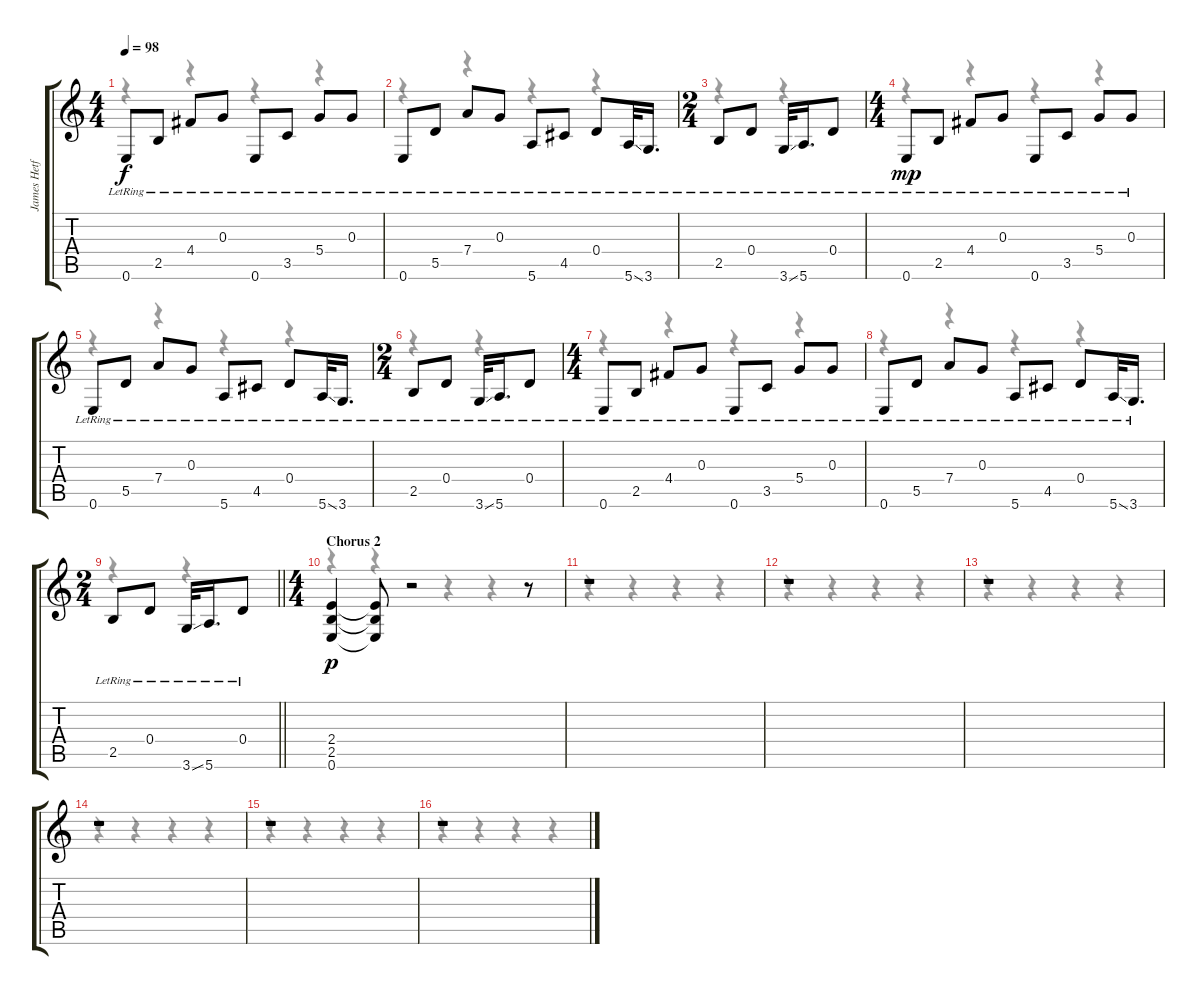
\track ("James Hetfield (clean)" "James Hetf") {instrument electricguitarclean}
\staff {score tabs}
\tuning (E4 B3 G3 D3 A2 E2) {hide}
\voice
\ts (4 4)
\tempo 98
\clef g2
\ks c
0.6{lr}.8{dy f} 2.5{lr}.8 4.4{lr}.8 0.3{lr}.8 0.6{lr}.8 3.5{lr}.8 5.4{lr}.8 0.3{lr}.8 |
0.6{lr}.8 5.5{lr}.8 7.4{lr}.8 0.3{lr}.8 5.6{lr}.8 4.5{lr}.8 0.4{lr}.8 5.6{ss lr}.32 3.6{lr}.16{d} |
\ts (2 4)
2.5{lr}.8 0.4{lr}.8 3.6{ss lr}.32 5.6{lr}.16{d} 0.4{lr}.8 |
\ts (4 4)
0.6{lr}.8{dy mp} 2.5{lr}.8 4.4{lr}.8 0.3{lr}.8 0.6{lr}.8 3.5{lr}.8 5.4{lr}.8 0.3{lr}.8 |
0.6{lr}.8 5.5{lr}.8 7.4{lr}.8 0.3{lr}.8 5.6{lr}.8 4.5{lr}.8 0.4{lr}.8 5.6{ss lr}.32 3.6{lr}.16{d} |
\ts (2 4)
2.5{lr}.8 0.4{lr}.8 3.6{ss lr}.32 5.6{lr}.16{d} 0.4{lr}.8 |
\ts (4 4)
0.6{lr}.8 2.5{lr}.8 4.4{lr}.8 0.3{lr}.8 0.6{lr}.8 3.5{lr}.8 5.4{lr}.8 0.3{lr}.8 |
0.6{lr}.8 5.5{lr}.8 7.4{lr}.8 0.3{lr}.8 5.6{lr}.8 4.5{lr}.8 0.4{lr}.8 5.6{ss lr}.32 3.6{lr}.16{d} |
\ts (2 4)
\barLineRight lightlight
2.5{lr}.8 0.4{lr}.8 3.6{ss lr}.32 5.6{lr}.16{d} 0.4{lr}.8 |
\ts (4 4)
\section ("" "Chorus 2")
(2.4 2.5 0.6).4{dy p} (2.4{t} 2.5{t} 0.6{t}).8 r.2 r.8 |
r.1 |
r.1 |
r.1 |
r.1 |
r.1 |
r.1
\voice
\clef g2
\ottava regular
\simile none
\ks c
r.4{dy f} r.4 r.4 r.4 |
r.4 r.4 r.4 r.4 |
r.4 r.4 |
r.4 r.4 r.4 r.4 |
r.4 r.4 r.4 r.4 |
r.4 r.4 |
r.4 r.4 r.4 r.4 |
r.4 r.4 r.4 r.4 |
\barLineRight lightlight
r.4 r.4 |
r.4 r.4 r.4 r.4 |
r.4 r.4 r.4 r.4 |
r.4 r.4 r.4 r.4 |
r.4 r.4 r.4 r.4 |
r.4 r.4 r.4 r.4 |
r.4 r.4 r.4 r.4 |
r.4 r.4 r.4 r.4
